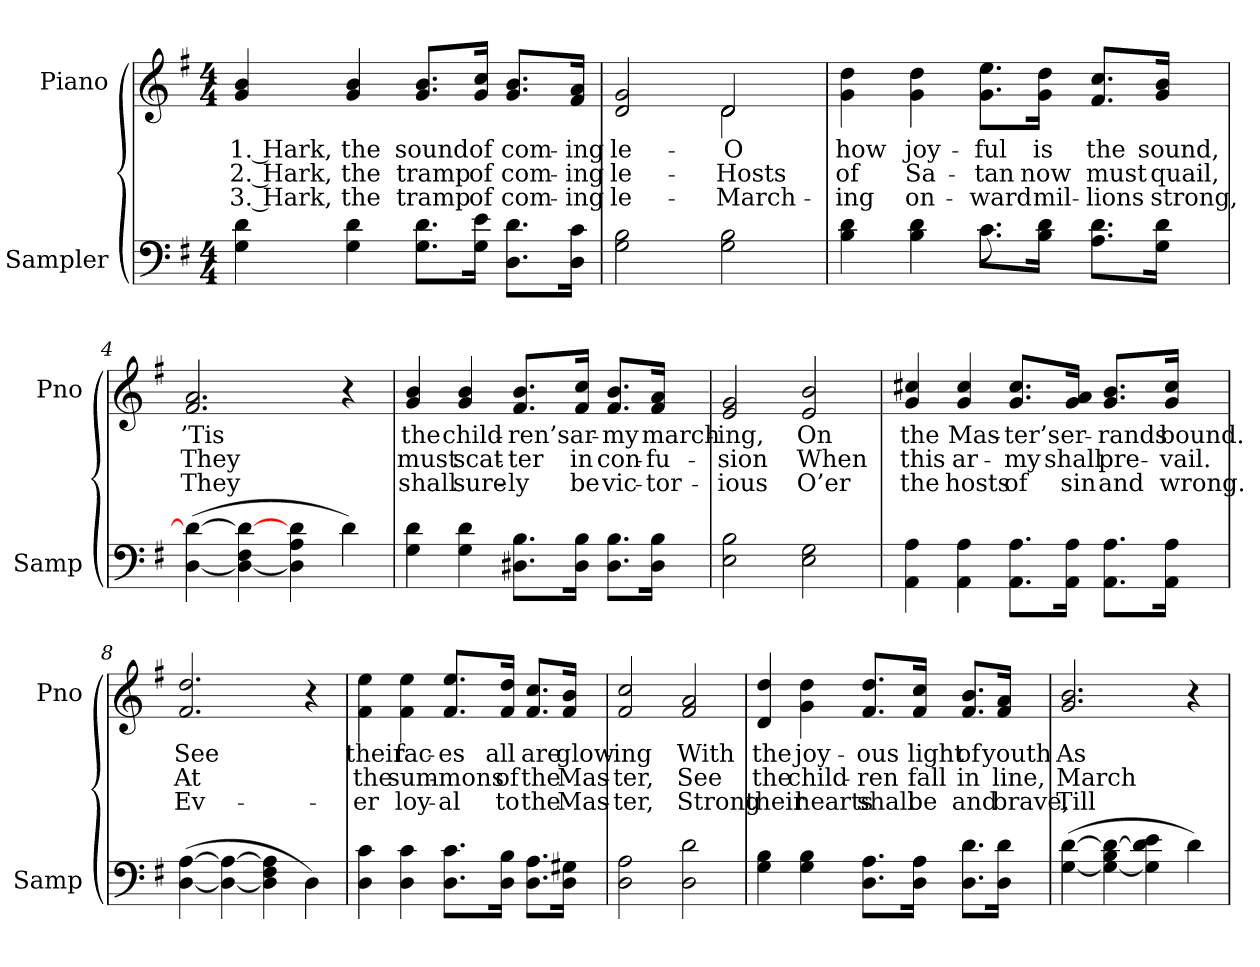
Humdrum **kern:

**kern	**kern	**text	**text	**text
*part2	*part1	*part1	*part1	*part1
*staff2	*staff1	*staff1	*staff1	*staff1
*I"Sampler	*I"Piano	*	*	*
*I'Samp	*I'Pno	*	*	*
*clefF4	*clefG2	*	*	*
*k[f#]	*k[f#]	*	*	*
*G:	*G:	*	*	*
*M4/4	*M4/4	*	*	*
=1	=1	=1	=1	=1
4G 4d	4g 4b	1. Hark,	2. Hark,	3. Hark,
4G 4d	4g 4b	the	the	the
8.G\ 8.d\L	8.g/ 8.b/L	sound	tramp	tramp
16G\ 16e\Jk	16g/ 16cc/Jk	of	of	of
8.D\ 8.d\L	8.g/ 8.b/L	com-	com-	com-
16D\ 16c\Jk	16f#/ 16a/Jk	-ing	-ing	-ing
=2	=2	=2	=2	=2
*	*^	*	*	*
2G 2B	2d 2g	2ryy	le-	le-	le-
2G 2B	2d/	2d	O	Hosts	March-
*	*v	*v	*	*	*
=3	=3	=3	=3	=3
*^	*	*	*	*
4B 4d	2ryy	4g 4dd	how	of	-ing
4B 4d	.	4g 4dd	joy-	Sa-	on-
8.c\L	8.c	8.g\ 8.ee\L	-ful	-tan	-ward
16B\ 16d\Jk	4ryy	16g\ 16dd\Jk	is	now	mil-
8.A\ 8.d\L	.	8.f#/ 8.cc/L	the	must	-lions
16G\ 16d\Jk	16ryy	16g/ 16b/Jk	sound,	quail,	strong,
*v	*v	*	*	*	*
=4	=4	=4	=4	=4
([4D 4d_	2.f# 2.a	’Tis	They	They
4D_ 4F# 4d_	.	.	.	.
4D] 4A 4d	.	.	.	.
4d)	4r	.	.	.
=5	=5	=5	=5	=5
4G 4d	4g 4b	the	must	shall
4G 4d	4g 4b	child-	scat-	sure-
8.D#X\ 8.B\L	8.f#/ 8.b/L	-ren’s	-ter	-ly
16D#\ 16B\Jk	16f#/ 16cc/Jk	ar-	in	be
8.D#\ 8.B\L	8.f#/ 8.b/L	-my	con-	vic-
16D#\ 16B\Jk	16f#/ 16a/Jk	march-	-fu-	-tor-
=6	=6	=6	=6	=6
2E 2B	2e 2g	-ing,	-sion	-ious
2E 2G	2e 2b	On	When	O’er
=7	=7	=7	=7	=7
4AA 4A	4g 4cc#X	the	this	the
4AA 4A	4g 4cc#	Mas-	ar-	hosts
8.AA\ 8.A\L	8.g/ 8.cc#/L	-ter’s	-my	of
16AA\ 16A\Jk	16g/ 16a/Jk	er-	shall	sin
8.AA\ 8.A\L	8.g/ 8.b/L	-rands	pre-	and
16AA\ 16A\Jk	16g/ 16cc#/Jk	bound.	-vail.	wrong.
=8	=8	=8	=8	=8
([4D [4A	2.f# 2.dd	See	At	Ev-
4D_ 4A_	.	.	.	.
4D] 4F# 4A]	.	.	.	.
4D)	4r	.	.	.
=9	=9	=9	=9	=9
4D 4c	4f# 4ee	their	the	-er
4D 4c	4f# 4ee	fac-	sum-	loy-
8.D\ 8.c\L	8.f#/ 8.ee/L	-es	-mons	-al
16D\ 16B\Jk	16f#/ 16dd/Jk	all	of	to
8.D\ 8.A\L	8.f#/ 8.cc/L	are	the	the
16D\ 16G#X\Jk	16f#/ 16b/Jk	glow-	Mas-	Mas-
=10	=10	=10	=10	=10
2D 2A	2f# 2cc	-ing	-ter,	-ter,
2D 2d	2f# 2a	With	See	Strong
=11	=11	=11	=11	=11
4G 4B	4d 4dd	the	the	their
4G 4B	4g 4dd	joy-	child-	hearts
8.D\ 8.A\L	8.f#/ 8.dd/L	-ous	-ren	shall
16D\ 16A\Jk	16f#/ 16cc/Jk	light	fall	be
8.D\ 8.d\L	8.f#/ 8.b/L	of	in	and
16D\ 16d\Jk	16f#/ 16a/Jk	youth	line,	brave,
=12	=12	=12	=12	=12
([4G [4d	2.g 2.b	As	March-	Till
4G_ 4B 4d_	.	.	.	.
4G] 4d] 4e	.	.	.	.
4d)	4r	.	.	.
=	=	=	=	=
*-	*-	*-	*-	*-
